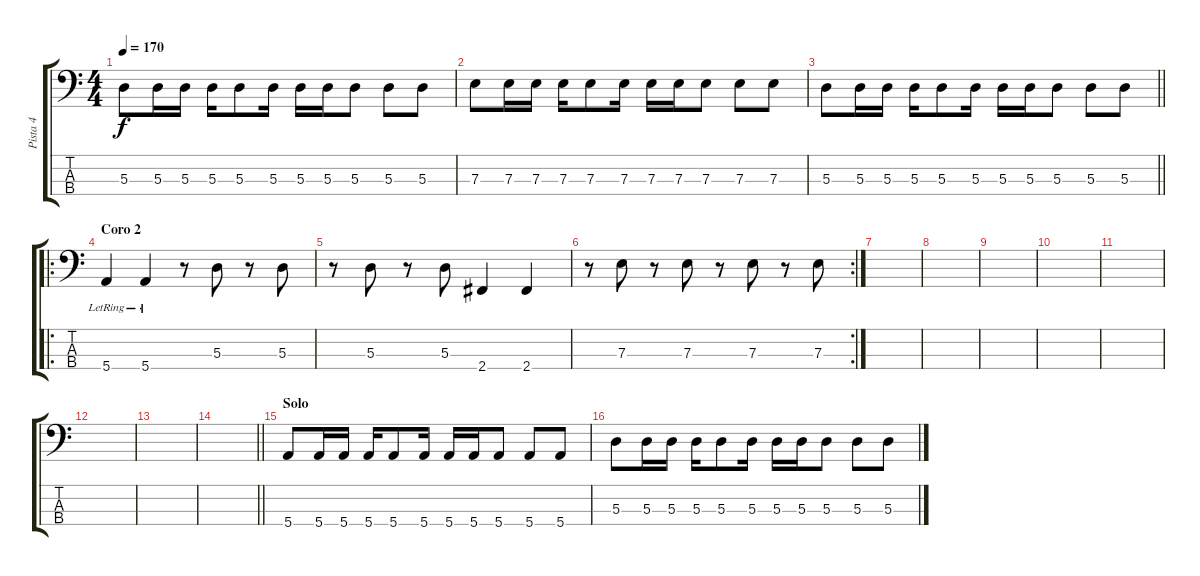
\track ("Pista 4" "Pista 4") {instrument electricbassfinger}
\staff {score tabs}
\tuning (G2 D2 A1 E1) {hide}
\ts (4 4)
\tempo 170
\clef f4
\ks c
5.3.8{dy f} 5.3.16 5.3.16 5.3.16 5.3.8 5.3.16 5.3.16 5.3.16 5.3.8 5.3.8 5.3.8 |
7.3.8 7.3.16 7.3.16 7.3.16 7.3.8 7.3.16 7.3.16 7.3.16 7.3.8 7.3.8 7.3.8 |
\barLineRight lightlight
5.3.8 5.3.16 5.3.16 5.3.16 5.3.8 5.3.16 5.3.16 5.3.16 5.3.8 5.3.8 5.3.8 |
\ro
\section ("" "Coro 2")
5.4{lr}.4 5.4{lr}.4 r.8 5.3.8 r.8 5.3.8 |
r.8 5.3.8 r.8 5.3.8 2.4.4 2.4.4 |
\rc 2
r.8 7.3.8 r.8 7.3.8 r.8 7.3.8 r.8 7.3.8 |
|
|
|
|
|
|
|
\barLineRight lightlight
|
\section ("" "Solo")
5.4.8 5.4.16 5.4.16 5.4.16 5.4.8 5.4.16 5.4.16 5.4.16 5.4.8 5.4.8 5.4.8 |
5.3.8 5.3.16 5.3.16 5.3.16 5.3.8 5.3.16 5.3.16 5.3.16 5.3.8 5.3.8 5.3.8
